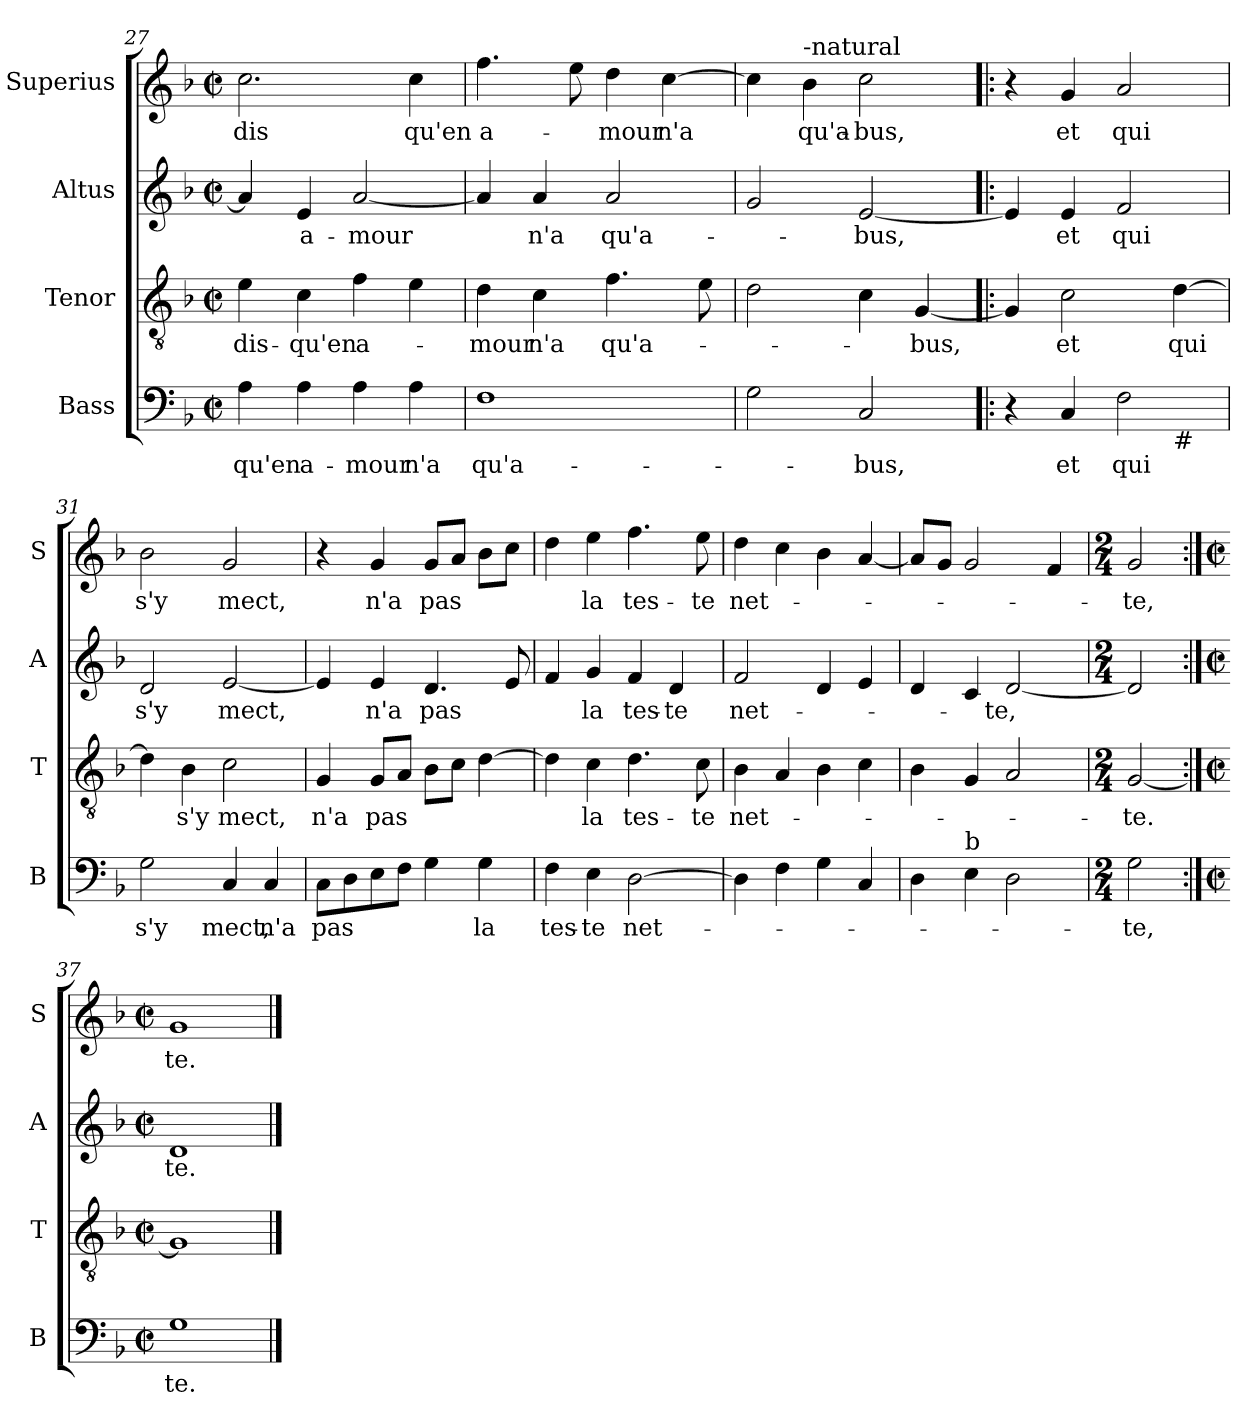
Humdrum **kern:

**kern	**text	**kern	**text	**kern	**text	**kern	**text
*part4	*part4	*part3	*part3	*part2	*part2	*part1	*part1
*staff4	*staff4	*staff3	*staff3	*staff2	*staff2	*staff1	*staff1
*I"Bass	*	*I"Tenor	*	*I"Altus	*	*I"Superius	*
*I'B	*	*I'T	*	*I'A	*	*I'S	*
!!LO:LB:g=z
*clefF4	*	*clefGv2	*	*clefG2	*	*clefG2	*
*k[b-]	*	*k[b-]	*	*k[b-]	*	*k[b-]	*
*F:	*	*F:	*	*F:	*	*F:	*
*M2/2	*	*M2/2	*	*M2/2	*	*M2/2	*
*met(c|)	*	*met(c|)	*	*met(c|)	*	*met(c|)	*
=27	=27	=27	=27	=27	=27	=27	=27
4A\	qu'en	4e\	dis-	4a/]	.	2.cc\	dis
4A\	a-	4c\	-qu'en	4e/	a-	.	.
4A\	-mour	4f\	a-	[2a/	-mour	.	.
4A\	n'a	4e\	.	.	.	4cc\	qu'en
=28	=28	=28	=28	=28	=28	=28	=28
1F	qu'a-	4d\	-mour	4a/]	.	4.ff\	a-
.	.	4c\	n'a	4a/	n'a	.	.
.	.	.	.	.	.	8ee\	.
.	.	4.f\	qu'a-	2a/	qu'a-	4dd\	-mour
.	.	.	.	.	.	[4cc\	n'a
.	.	8e\	.	.	.	.	.
=29	=29	=29	=29	=29	=29	=29	=29
2G\	.	2d\	.	2g/	.	4cc\]	.
!	!	!	!	!	!	!LO:TX:a:t=-natural	!
.	.	.	.	.	.	4b-\	qu'a-
2C/	-bus,	4c\	.	[2e/	-bus,	2cc\	-bus,
.	.	[4G/	-bus,	.	.	.	.
=30!|:	=30!|:	=30!|:	=30!|:	=30!|:	=30!|:	=30!|:	=30!|:
*^	*	*	*	*	*	*	*
4r	2.ryy	.	4G/]	.	4e/]	.	4r	.
4C/	.	et	2c\	et	4e/	et	4g/	et
2F\	.	qui	.	.	2f/	qui	2a/	qui
!	!LO:TX:b:t=#	!	!	!	!	!	!	!
.	4ryy	.	[4d\	qui	.	.	.	.
*v	*v	*	*	*	*	*	*	*
=31	=31	=31	=31	=31	=31	=31	=31
2G\	s'y	4d\]	.	2d/	s'y	2b-\	s'y
.	.	4B-\	s'y	.	.	.	.
4C/	mect,	2c\	mect,	[2e/	mect,	2g/	mect,
4C/	n'a	.	.	.	.	.	.
=32	=32	=32	=32	=32	=32	=32	=32
8C\L	pas	4G/	n'a	4e/]	.	4r	.
8D\	.	.	.	.	.	.	.
8E\	.	8G/L	pas	4e/	n'a	4g/	n'a
8F\J	.	8A/J	.	.	.	.	.
4G\	.	8B-\L	.	4.d/	pas	8g/L	pas
.	.	8c\J	.	.	.	8a/J	.
4G\	la	[4d\	.	.	.	8b-\L	.
.	.	.	.	8e/	.	8cc\J	.
!!LO:LB:g=z
=33	=33	=33	=33	=33	=33	=33	=33
4F\	tes-	4d\]	.	4f/	.	4dd\	.
4E\	-te	4c\	la	4g/	la	4ee\	la
[2D\	net-	4.d\	tes-	4f/	tes-	4.ff\	tes-
.	.	.	.	4d/	-te	.	.
.	.	8c\	-te	.	.	8ee\	-te
=34	=34	=34	=34	=34	=34	=34	=34
4D\]	.	4B-\	net-	2f/	net-	4dd\	net-
4F\	.	4A/	.	.	.	4cc\	.
4G\	.	4B-\	.	4d/	.	4b-\	.
4C/	.	4c\	.	4e/	.	[4a/	.
=35	=35	=35	=35	=35	=35	=35	=35
4D\	.	4B-\	.	4d/	.	8a/L]	.
.	.	.	.	.	.	8g/J	.
!LO:TX:a:t=b	!	!	!	!	!	!	!
4E\	.	4G/	.	4c/	.	2g/	.
2D\	.	2A/	.	[2d/	-te,	.	.
.	.	.	.	.	.	4f/	.
=36	=36	=36	=36	=36	=36	=36	=36
*M2/4	*	*M2/4	*	*M2/4	*	*M2/4	*
2G\	-te,	[2G/	-te.	2d/]	.	2g/	-te,
=37:|!	=37:|!	=37:|!	=37:|!	=37:|!	=37:|!	=37:|!	=37:|!
*M2/2	*	*M2/2	*	*M2/2	*	*M2/2	*
*met(c|)	*	*met(c|)	*	*met(c|)	*	*met(c|)	*
1G	te.	1G]	.	1d	te.	1g	te.
==	==	==	==	==	==	==	==
*-	*-	*-	*-	*-	*-	*-	*-
